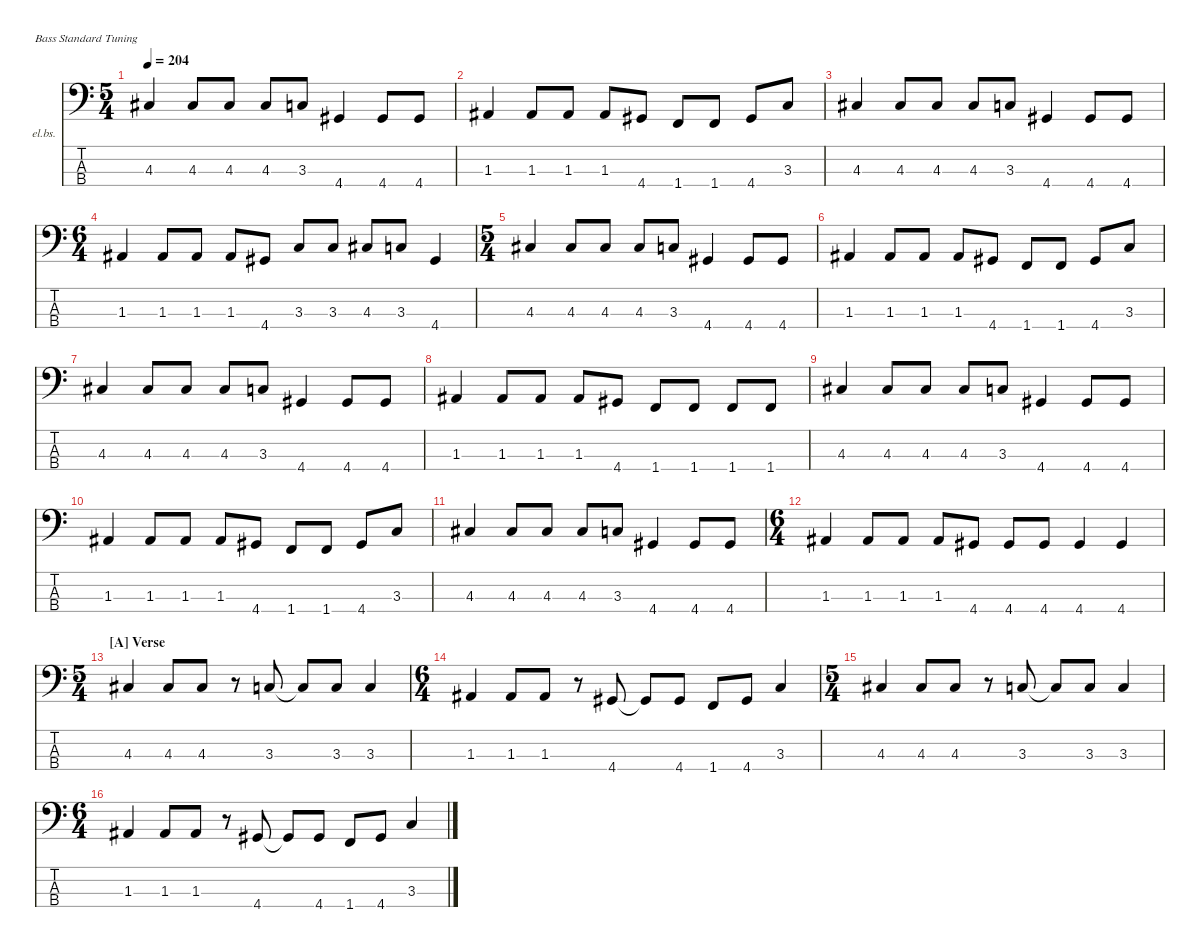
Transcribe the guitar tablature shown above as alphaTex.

\hideDynamics
\bracketExtendMode nobrackets
\firstSystemTrackNameOrientation horizontal
\track ("bass" "el.bs.") {instrument electricbassfinger}
\staff {score tabs}
\tuning (G2 D2 A1 E1)
\ts (5 4)
\tempo 204
\clef f4
\ks aminor
4.3{acc #}.4{dy ff beam Up} 4.3{acc #}.8{beam Up} 4.3{acc #}.8{beam Up} 4.3{acc #}.8{beam Up} 3.3.8{beam Up} 4.4{acc #}.4{beam Up} 4.4{acc #}.8{beam Up} 4.4{acc #}.8{beam Up} |
1.3{acc #}.4{beam Up} 1.3{acc #}.8{beam Up} 1.3{acc #}.8{beam Up} 1.3{acc #}.8{beam Up} 4.4{acc #}.8{beam Up} 1.4.8{beam Up} 1.4.8{beam Up} 4.4{acc #}.8{beam Up} 3.3.8{beam Up} |
4.3{acc #}.4{beam Up} 4.3{acc #}.8{beam Up} 4.3{acc #}.8{beam Up} 4.3{acc #}.8{beam Up} 3.3.8{beam Up} 4.4{acc #}.4{beam Up} 4.4{acc #}.8{beam Up} 4.4{acc #}.8{beam Up} |
\ts (6 4)
1.3{acc #}.4{beam Up} 1.3{acc #}.8{beam Up} 1.3{acc #}.8{beam Up} 1.3{acc #}.8{beam Up} 4.4{acc #}.8{beam Up} 3.3.8{beam Up} 3.3.8{beam Up} 4.3{acc #}.8{beam Up} 3.3.8{beam Up} 4.4{acc #}.4{beam Up} |
\ts (5 4)
4.3{acc #}.4{beam Up} 4.3{acc #}.8{beam Up} 4.3{acc #}.8{beam Up} 4.3{acc #}.8{beam Up} 3.3.8{beam Up} 4.4{acc #}.4{beam Up} 4.4{acc #}.8{beam Up} 4.4{acc #}.8{beam Up} |
1.3{acc #}.4{beam Up} 1.3{acc #}.8{beam Up} 1.3{acc #}.8{beam Up} 1.3{acc #}.8{beam Up} 4.4{acc #}.8{beam Up} 1.4.8{beam Up} 1.4.8{beam Up} 4.4{acc #}.8{beam Up} 3.3.8{beam Up} |
4.3{acc #}.4{beam Up} 4.3{acc #}.8{beam Up} 4.3{acc #}.8{beam Up} 4.3{acc #}.8{beam Up} 3.3.8{beam Up} 4.4{acc #}.4{beam Up} 4.4{acc #}.8{beam Up} 4.4{acc #}.8{beam Up} |
1.3{acc #}.4{beam Up} 1.3{acc #}.8{beam Up} 1.3{acc #}.8{beam Up} 1.3{acc #}.8{beam Up} 4.4{acc #}.8{beam Up} 1.4.8{beam Up} 1.4.8{beam Up} 1.4.8{beam Up} 1.4.8{beam Up} |
4.3{acc #}.4{beam Up} 4.3{acc #}.8{beam Up} 4.3{acc #}.8{beam Up} 4.3{acc #}.8{beam Up} 3.3.8{beam Up} 4.4{acc #}.4{beam Up} 4.4{acc #}.8{beam Up} 4.4{acc #}.8{beam Up} |
1.3{acc #}.4{beam Up} 1.3{acc #}.8{beam Up} 1.3{acc #}.8{beam Up} 1.3{acc #}.8{beam Up} 4.4{acc #}.8{beam Up} 1.4.8{beam Up} 1.4.8{beam Up} 4.4{acc #}.8{beam Up} 3.3.8{beam Up} |
4.3{acc #}.4{beam Up} 4.3{acc #}.8{beam Up} 4.3{acc #}.8{beam Up} 4.3{acc #}.8{beam Up} 3.3.8{beam Up} 4.4{acc #}.4{beam Up} 4.4{acc #}.8{beam Up} 4.4{acc #}.8{beam Up} |
\ts (6 4)
1.3{acc #}.4{beam Up} 1.3{acc #}.8{beam Up} 1.3{acc #}.8{beam Up} 1.3{acc #}.8{beam Up} 4.4{acc #}.8{beam Up} 4.4{acc #}.8{beam Up} 4.4{acc #}.8{beam Up} 4.4{acc #}.4{beam Up} 4.4{acc #}.4{beam Up} |
\ts (5 4)
\section ("A" "Verse")
4.3{acc #}.4{beam Up} 4.3{acc #}.8{beam Up} 4.3{acc #}.8{beam Up} r.8{beam Up} 3.3.8{beam Up} 3.3{t}.8{beam Up} 3.3.8{beam Up} 3.3.4{beam Up} |
\ts (6 4)
1.3{acc #}.4{beam Up} 1.3{acc #}.8{beam Up} 1.3{acc #}.8{beam Up} r.8{beam Up} 4.4{acc #}.8{beam Up} 4.4{t acc #}.8{beam Up} 4.4{acc #}.8{beam Up} 1.4.8{beam Up} 4.4{acc #}.8{beam Up} 3.3.4{beam Up} |
\ts (5 4)
4.3{acc #}.4{beam Up} 4.3{acc #}.8{beam Up} 4.3{acc #}.8{beam Up} r.8{beam Up} 3.3.8{beam Up} 3.3{t}.8{beam Up} 3.3.8{beam Up} 3.3.4{beam Up} |
\ts (6 4)
1.3{acc #}.4{beam Up} 1.3{acc #}.8{beam Up} 1.3{acc #}.8{beam Up} r.8{beam Up} 4.4{acc #}.8{beam Up} 4.4{t acc #}.8{beam Up} 4.4{acc #}.8{beam Up} 1.4.8{beam Up} 4.4{acc #}.8{beam Up} 3.3.4{beam Up}
